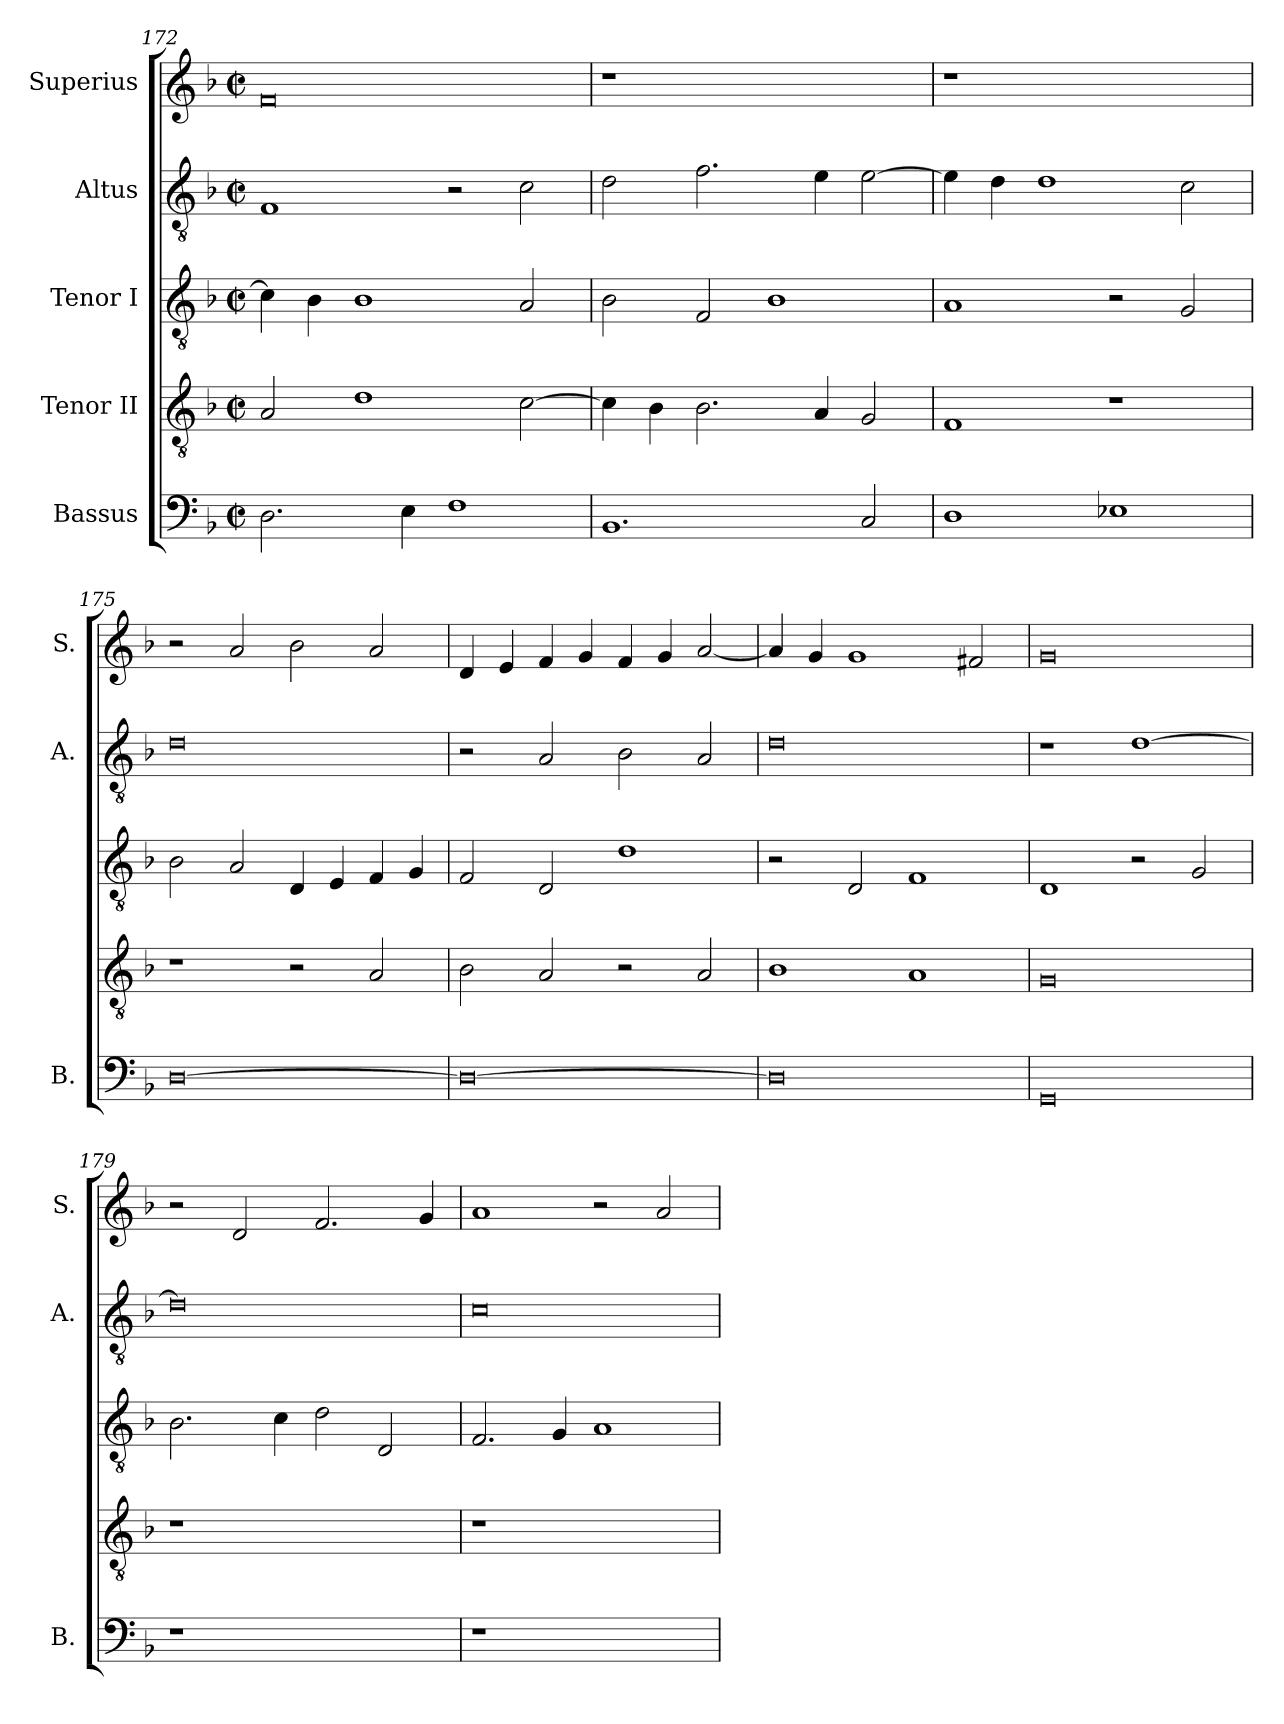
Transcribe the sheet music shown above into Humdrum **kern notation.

**kern	**kern	**kern	**kern	**kern
*part5	*part4	*part3	*part2	*part1
*staff5	*staff4	*staff3	*staff2	*staff1
*I"Bassus	*I"Tenor II	*I"Tenor I	*I"Altus	*I"Superius
*I'B.	*	*	*I'A.	*I'S.
*clefF4	*clefGv2	*clefGv2	*clefGv2	*clefG2
*	*ITrd7c12	*ITrd7c12	*ITrd7c12	*
*k[b-]	*k[b-]	*k[b-]	*k[b-]	*k[b-]
*F:	*F:	*F:	*F:	*F:
*M2/2	*M2/2	*M2/2	*M2/2	*M2/2
*met(c|)	*met(c|)	*met(c|)	*met(c|)	*met(c|)
=172	=172	=172	=172	=172
2.Di\	2AAi/	4Ci\]	1FFi	0fi
.	.	4BB-i\	.	.
.	1Di	1BB-i	.	.
4Ei\	.	.	.	.
1Fi	.	.	2r	.
.	[>2Ci\	2AAi/	2Ci\	.
!!LO:PB:g=z
=173	=173	=173	=173	=173
!	!	!	!	!LO:N:vis=1
1.BB-i	4Ci\]	2BB-i\	2Di\	1r
.	4BB-i\	.	.	.
.	2.BB-i\	2FFi/	2.Fi\	.
.	.	1BB-i	.	1ryy
.	4AAi/	.	4Ei\	.
2Ci/	2GGi/	.	[>2Ei\	.
=174	=174	=174	=174	=174
!	!	!	!	!LO:N:vis=1
1Di	1FFi	1AAi	4Ei\]	1r
.	.	.	4Di\	.
.	.	.	1Di	.
1E-Xi	1r	2r	.	1ryy
.	.	2GGi/	2Ci\	.
=175	=175	=175	=175	=175
[>0Di	1r	2BB-i\	0Di	2r
.	.	2AAi/	.	2ai/
.	2r	4DDi/	.	2b-i\
.	.	4EEi/	.	.
.	2AAi/	4FFi/	.	2ai/
.	.	4GGi/	.	.
=176	=176	=176	=176	=176
0Di_>	2BB-i\	2FFi/	2r	4di/
.	.	.	.	4ei/
.	2AAi/	2DDi/	2AAi/	4fi/
.	.	.	.	4gi/
.	2r	1Di	2BB-i\	4fi/
.	.	.	.	4gi/
.	2AAi/	.	2AAi/	[<2ai/
=177	=177	=177	=177	=177
0Di]	1BB-i	2r	0Di	4ai/]
.	.	.	.	4gi/
.	.	2DDi/	.	1gi
.	1AAi	1FFi	.	.
.	.	.	.	2f#Xi/
!!LO:LB:g=z
=178	=178	=178	=178	=178
0GGi	0GGi	1DDi	1r	0gi
.	.	2r	[>1Di	.
.	.	2GGi/	.	.
=179	=179	=179	=179	=179
!LO:N:vis=1	!LO:N:vis=1	!	!	!
1r	1r	2.BB-i\	0Di]	2r
.	.	.	.	2di/
.	.	4Ci\	.	.
1ryy	1ryy	2Di\	.	2.fi/
.	.	2DDi/	.	.
.	.	.	.	4gi/
=180	=180	=180	=180	=180
!LO:N:vis=1	!LO:N:vis=1	!	!	!
1r	1r	2.FFi/	0Ci	1ai
.	.	4GGi/	.	.
1ryy	1ryy	1AAi	.	2r
.	.	.	.	2ai/
=	=	=	=	=
*-	*-	*-	*-	*-
